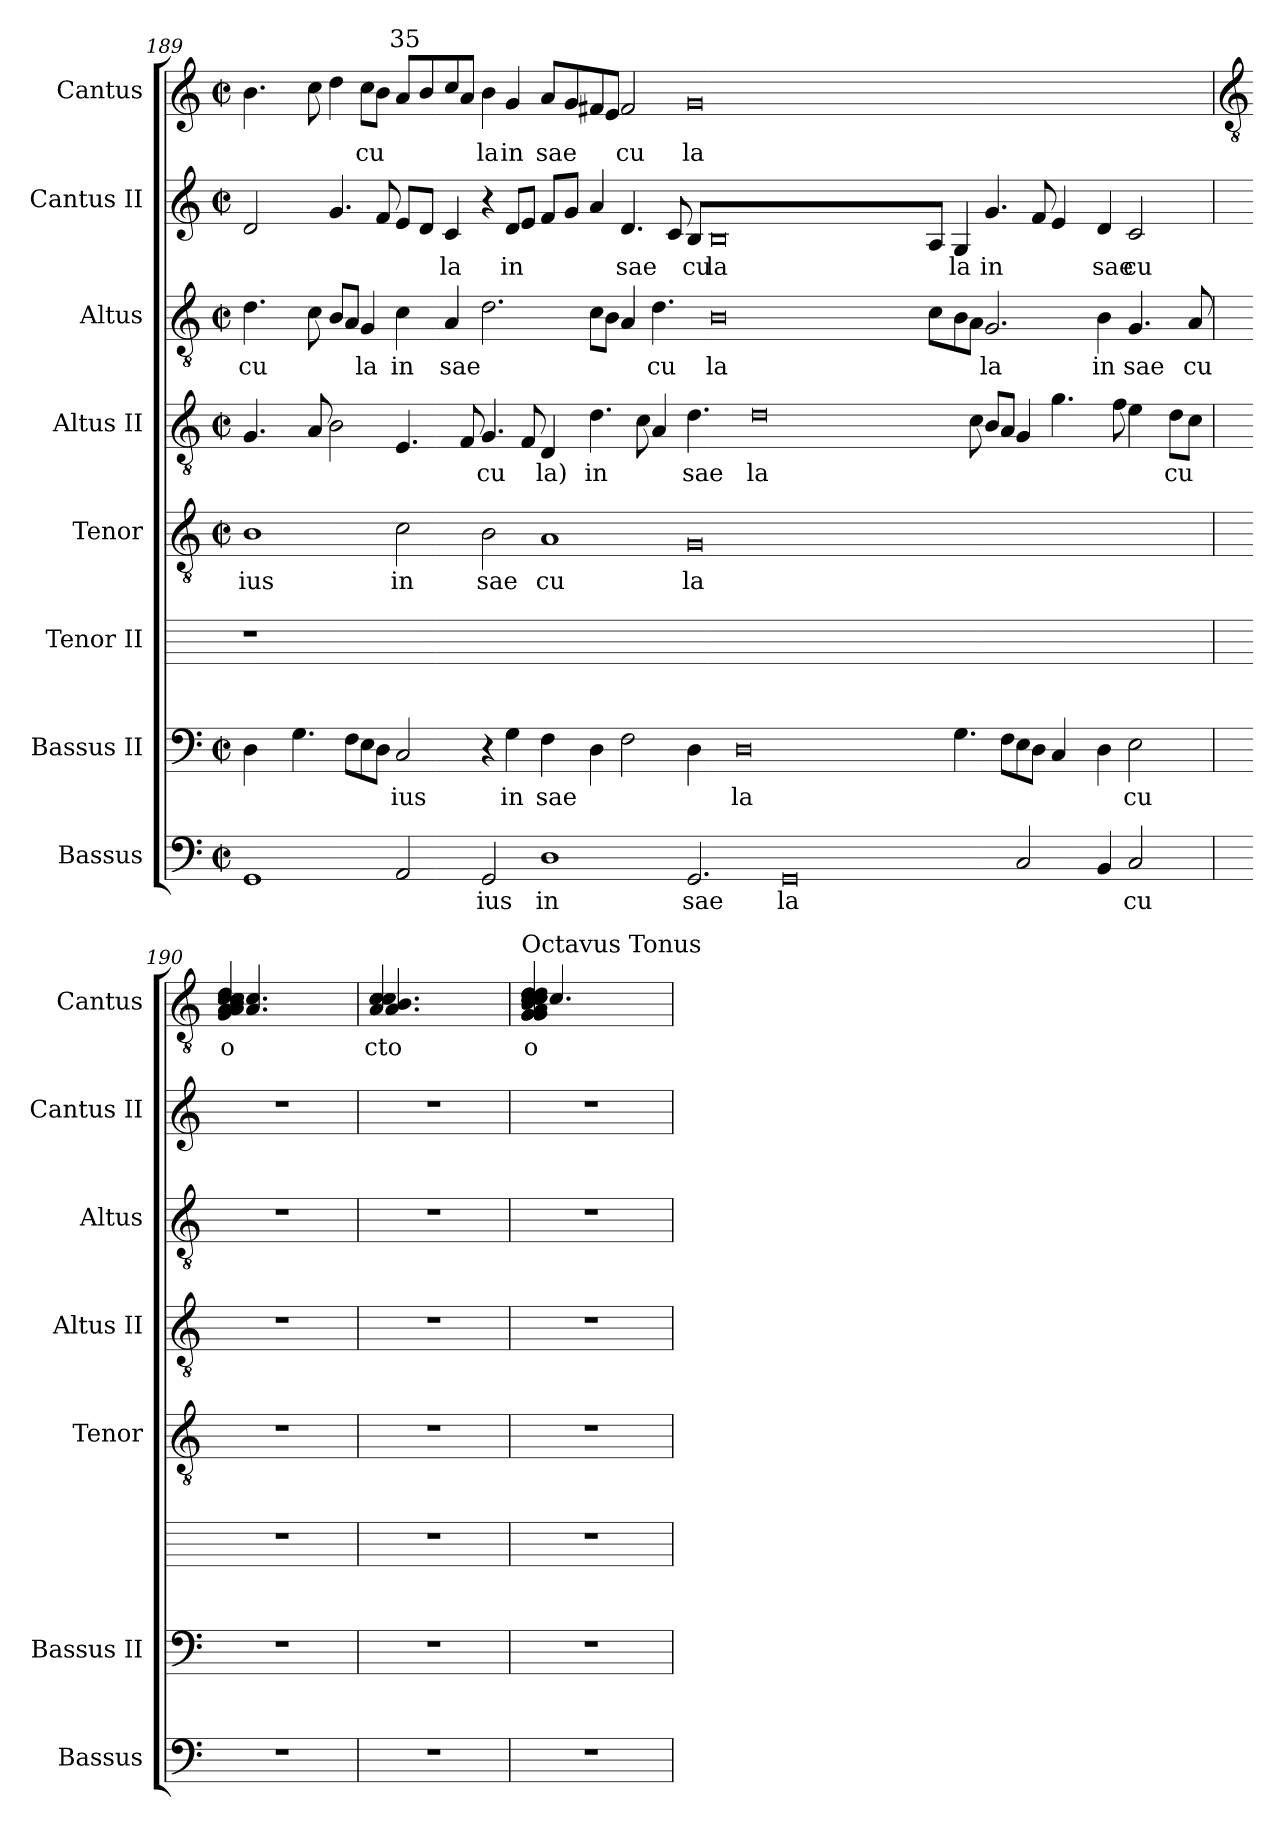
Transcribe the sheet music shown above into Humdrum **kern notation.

**kern	**text	**kern	**text	**kern	**kern	**text	**kern	**text	**kern	**text	**kern	**text	**kern	**text
*part8	*part8	*part7	*part7	*part6	*part5	*part5	*part4	*part4	*part3	*part3	*part2	*part2	*part1	*part1
*staff8	*staff8	*staff7	*staff7	*staff6	*staff5	*staff5	*staff4	*staff4	*staff3	*staff3	*staff2	*staff2	*staff1	*staff1
*I"Bassus	*	*I"Bassus II	*	*I"Tenor II	*I"Tenor	*	*I"Altus II	*	*I"Altus	*	*I"Cantus II	*	*I"Cantus	*
*I'Bassus	*	*I'Bassus II	*	*	*I'Tenor	*	*I'Altus II	*	*I'Altus	*	*I'Cantus II	*	*I'Cantus	*
!!LO:LB:g=z
*clefF4	*	*clefF4	*	*	*clefGv2	*	*clefGv2	*	*clefGv2	*	*clefG2	*	*clefG2	*
*	*	*	*	*	*k[]	*	*	*	*	*	*	*	*	*
*	*	*	*	*	*C:	*	*	*	*	*	*	*	*	*
*M2/2	*	*M2/2	*	*	*M2/2	*	*M2/2	*	*M2/2	*	*M2/2	*	*M2/2	*
*met(c|)	*	*met(c|)	*	*	*met(c|)	*	*met(c|)	*	*met(c|)	*	*met(c|)	*	*met(c|)	*
=189	=189	=189	=189	=189	=189	=189	=189	=189	=189	=189	=189	=189	=189	=189
!	!	!	!	!	!	!LO:LY:b:cj	!	!	!	!LO:LY:b:cj	!	!	!	!
*	*	*^	*	*	*	*	*^	*	*^	*	*	*	*^	*
*	*	*	*^	*	*	*	*	*	*	*	*	*^	*	*	*	*	*^	*
1GG	.	4D\	8..ryy	8...ryy	.	1r	1B	ius	4.G/	64ryy	.	4.d\	8ryy	8ryy	cu	2d/	.	4.b\	16ryy	2ryy	.
.	.	.	.	.	.	.	.	.	.	1ryy	.	.	.	.	.	.	.	.	.	.	.
.	.	.	.	.	.	.	.	.	.	.	.	.	.	.	.	.	.	.	1ryy	.	.
.	.	.	.	.	.	.	.	.	.	.	.	.	1ryy	64ryy	.	.	.	.	.	.	.
.	.	.	.	.	.	.	.	.	.	.	.	.	.	1ryy	.	.	.	.	.	.	.
.	.	.	1ryy	.	.	.	.	.	.	.	.	.	.	.	.	.	.	.	.	.	.
.	.	.	.	1ryy	.	.	.	.	.	.	.	.	.	.	.	.	.	.	.	.	.
.	.	4.G\	.	.	.	.	.	.	.	.	.	.	.	.	.	.	.	.	.	.	.
.	.	.	.	.	.	.	.	.	8A/	.	.	8c\	.	.	.	.	.	8cc\	.	.	.
.	.	.	.	.	.	.	.	.	2B\	.	.	8B/L	.	.	.	4.g/	.	4dd\	.	4...ryy	.
.	.	8F\L	.	.	.	.	.	.	.	.	.	8A/J	.	.	.	.	.	.	.	.	.
!	!	!	!	!	!	!	!	!	!	!	!	!	!	!	!LO:LY:b:cj	!	!	!	!	!	!LO:LY:b:cj
.	.	8E\	.	.	.	.	.	.	.	.	.	4G/	.	.	la	.	.	8cc\L	.	.	cu
.	.	8D\J	.	.	.	.	.	.	.	.	.	.	.	.	.	8f/	.	8b\J	.	.	.
!	!	!	!	!	!	!	!	!	!	!	!	!	!	!	!	!	!	!	!	!LO:TX:a:t=35	!
.	.	.	.	.	.	.	.	.	.	.	.	.	.	.	.	.	.	.	.	1ryy	.
!	!	!	!	!	!LO:LY:b:cj	!	!	!LO:LY:b:cj	!	!	!	!	!	!	!LO:LY:b:cj	!	!	!	!	!	!
2AA/	.	2C/	.	.	ius	00.ryy	2c\	in	4.E/	.	.	4c\	.	.	in	8e/L	.	8a/L	.	.	.
.	.	.	.	.	.	.	.	.	.	1ryy	.	.	.	.	.	.	.	.	.	.	.
.	.	.	.	.	.	.	.	.	.	.	.	.	.	.	.	.	.	.	1ryy	.	.
.	.	.	.	.	.	.	.	.	.	.	.	.	1ryy	.	.	8d/J	.	8b/	.	.	.
.	.	.	.	.	.	.	.	.	.	.	.	.	.	1ryy	.	.	.	.	.	.	.
.	.	.	1ryy	.	.	.	.	.	.	.	.	.	.	.	.	.	.	.	.	.	.
.	.	.	.	1ryy	.	.	.	.	.	.	.	.	.	.	.	.	.	.	.	.	.
!	!	!	!	!	!	!	!	!	!	!	!	!	!	!	!LO:LY:b	!	!LO:LY:b:cj	!	!	!	!
.	.	.	.	.	.	.	.	.	.	.	.	4A/	.	.	sae	4c/	la	8cc/	.	.	.
.	.	.	.	.	.	.	.	.	8F/	.	.	.	.	.	.	.	.	8a/J	.	.	.
!	!LO:LY:b:cj	!	!	!	!	!	!	!LO:LY:b:cj	!	!	!LO:LY:b:cj	!	!	!	!	!	!	!	!	!	!LO:LY:b:cj
2GG/	ius	4r	.	.	.	.	2B\	sae	4.G/	.	cu	2.d\	.	.	.	4r	.	4b\	.	.	la
!	!	!	!	!	!LO:LY:b:cj	!	!	!	!	!	!	!	!	!	!	!	!LO:LY:b:cj	!	!	!	!LO:LY:b:cj
.	.	4G\	.	.	in	.	.	.	.	.	.	.	.	.	.	8d/L	in	4g/	.	.	in
.	.	.	.	.	.	.	.	.	8F/	.	.	.	.	.	.	8e/J	.	.	.	.	.
.	.	.	.	.	.	.	.	.	.	.	.	.	.	.	.	.	.	.	.	1ryy	.
!	!LO:LY:b:cj	!	!	!	!LO:LY:b	!	!	!LO:LY:b:cj	!	!	!LO:LY:b:cj	!	!	!	!	!	!	!	!	!	!LO:LY:b
1D	in	4F\	.	.	sae	.	1A	cu	4D/	.	la)	.	.	.	.	8f/L	.	8a/L	.	.	sae
.	.	.	.	.	.	.	.	.	.	1ryy	.	.	.	.	.	.	.	.	.	.	.
.	.	.	.	.	.	.	.	.	.	.	.	.	.	.	.	.	.	.	1ryy	.	.
.	.	.	.	.	.	.	.	.	.	.	.	.	1ryy	.	.	8g/J	.	8g/	.	.	.
.	.	.	.	.	.	.	.	.	.	.	.	.	.	1ryy	.	.	.	.	.	.	.
.	.	.	1ryy	.	.	.	.	.	.	.	.	.	.	.	.	.	.	.	.	.	.
.	.	.	.	1ryy	.	.	.	.	.	.	.	.	.	.	.	.	.	.	.	.	.
!	!	!	!	!	!	!	!	!	!	!	!LO:LY:b:cj	!	!	!	!	!	!	!	!	!	!
.	.	4D\	.	.	.	.	.	.	4.d\	.	in	8c\L	.	.	.	4a/	.	8f#/	.	.	.
.	.	.	.	.	.	.	.	.	.	.	.	8B\J	.	.	.	.	.	8e/J	.	.	.
!	!	!	!	!	!	!	!	!	!	!	!	!	!	!	!	!	!LO:LY:b	!	!	!	!LO:LY:b:cj
.	.	2F\	.	.	.	.	.	.	.	.	.	4A/	.	.	.	4.d/	sae	2f#/	.	.	cu
.	.	.	.	.	.	.	.	.	8c\	.	.	.	.	.	.	.	.	.	.	.	.
!	!	!	!	!	!	!	!	!	!	!	!	!	!	!	!LO:LY:b:cj	!	!	!	!	!	!
.	.	.	.	.	.	.	.	.	4A/	.	.	4.d\	.	.	cu	.	.	.	.	.	.
.	.	.	.	.	.	.	.	.	.	.	.	.	.	.	.	8c/	.	.	.	.	.
.	.	.	.	.	.	.	.	.	.	.	.	.	.	.	.	.	.	.	.	1ryy	.
!	!LO:LY:b	!	!	!	!	!	!	!LO:LY:b:cj	!	!	!LO:LY:b	!	!	!	!	!	!LO:LY:b:cj	!	!	!	!LO:LY:b:cj
2.GG/	sae	4D\	.	.	.	.	0G	la	4.d\	.	sae	.	.	.	.	8B/L	cu	0g	.	.	la
.	.	.	.	.	.	.	.	.	.	1ryy	.	.	.	.	.	.	.	.	.	.	.
.	.	.	.	.	.	.	.	.	.	.	.	.	.	.	.	.	.	.	1ryy	.	.
!	!	!	!	!	!	!	!	!	!	!	!	!	!	!	!LO:LY:b:cj	!	!LO:LY:b:cj	!	!	!	!
.	.	.	.	.	.	.	.	.	.	.	.	0B	1ryy	.	la	0B	la	.	.	.	.
.	.	.	.	.	.	.	.	.	.	.	.	.	.	1ryy	.	.	.	.	.	.	.
.	.	.	1ryy	.	.	.	.	.	.	.	.	.	.	.	.	.	.	.	.	.	.
.	.	.	.	1ryy	.	.	.	.	.	.	.	.	.	.	.	.	.	.	.	.	.
!	!	!	!	!	!LO:LY:b:cj	!	!	!	!	!	!	!	!	!	!	!	!	!	!	!	!
.	.	0D	.	.	la	.	.	.	.	.	.	.	.	.	.	.	.	.	.	.	.
!	!	!	!	!	!	!	!	!	!	!	!LO:LY:b:cj	!	!	!	!	!	!	!	!	!	!
.	.	.	.	.	.	.	.	.	0d	.	la	.	.	.	.	.	.	.	.	.	.
!	!LO:LY:b:cj	!	!	!	!	!	!	!	!	!	!	!	!	!	!	!	!	!	!	!	!
0GG	la	.	.	.	.	.	.	.	.	.	.	.	.	.	.	.	.	.	.	.	.
.	.	.	.	.	.	.	.	.	.	.	.	.	.	.	.	.	.	.	.	1ryy	.
.	.	.	.	.	.	.	.	.	.	1ryy	.	.	.	.	.	.	.	.	.	.	.
.	.	.	.	.	.	.	.	.	.	.	.	.	.	.	.	.	.	.	1ryy	.	.
.	.	.	.	.	.	.	.	.	.	.	.	.	1ryy	.	.	.	.	.	.	.	.
.	.	.	.	.	.	.	.	.	.	.	.	.	.	1ryy	.	.	.	.	.	.	.
.	.	.	1ryy	.	.	.	.	.	.	.	.	.	.	.	.	.	.	.	.	.	.
.	.	.	.	1ryy	.	.	.	.	.	.	.	.	.	.	.	.	.	.	.	.	.
.	.	.	.	.	.	.	.	.	.	.	.	.	.	.	.	.	.	.	.	1ryy	.
.	.	.	.	.	.	.	0ryy	.	.	.	.	.	.	.	.	.	.	0ryy	.	.	.
.	.	.	.	.	.	.	.	.	.	1ryy	.	.	.	.	.	.	.	.	.	.	.
.	.	.	.	.	.	.	.	.	.	.	.	.	.	.	.	.	.	.	1ryy	.	.
.	.	.	.	.	.	.	.	.	.	.	.	8c\L	1...ryy	.	.	8A/J	.	.	.	.	.
.	.	.	.	.	.	.	.	.	.	.	.	.	.	1ryy	.	.	.	.	.	.	.
.	.	.	1ryy	.	.	.	.	.	.	.	.	.	.	.	.	.	.	.	.	.	.
.	.	.	.	1ryy	.	.	.	.	.	.	.	.	.	.	.	.	.	.	.	.	.
!	!	!	!	!	!	!	!	!	!	!	!	!	!	!	!	!	!LO:LY:b:cj	!	!	!	!
.	.	4.G\	.	.	.	.	.	.	.	.	.	8B\	.	.	.	4G/	la	.	.	.	.
.	.	.	.	.	.	.	.	.	8c\	.	.	8A\J	.	.	.	.	.	.	.	.	.
!	!	!	!	!	!	!	!	!	!	!	!	!	!	!	!LO:LY:b:cj	!	!LO:LY:b:cj	!	!	!	!
.	.	.	.	.	.	.	.	.	8B/L	.	.	2.G/	.	.	la	4.g/	in	.	.	.	.
.	.	8F\L	.	.	.	.	.	.	8A/J	.	.	.	.	.	.	.	.	.	.	.	.
2C/	.	8E\	.	.	.	.	.	.	4G/	.	.	.	.	.	.	.	.	.	.	.	.
.	.	8D\J	.	.	.	.	.	.	.	.	.	.	.	.	.	8f/	.	.	.	.	.
.	.	.	.	.	.	.	.	.	.	.	.	.	.	.	.	.	.	.	.	1ryy	.
.	.	4C/	.	.	.	.	.	.	4.g\	.	.	.	.	.	.	4e/	.	.	.	.	.
.	.	.	.	.	.	.	.	.	.	2ryy	.	.	.	.	.	.	.	.	.	.	.
.	.	.	.	.	.	.	.	.	.	.	.	.	.	.	.	.	.	.	2...ryy	.	.
.	.	.	.	.	.	.	.	.	.	.	.	.	.	2ryy	.	.	.	.	.	.	.
.	.	.	2ryy	.	.	.	.	.	.	.	.	.	.	.	.	.	.	.	.	.	.
.	.	.	.	2ryy	.	.	.	.	.	.	.	.	.	.	.	.	.	.	.	.	.
!	!	!	!	!	!	!	!	!	!	!	!	!	!	!	!LO:LY:b:cj	!	!LO:LY:b:cj	!	!	!	!
4BB/	.	4D\	.	.	.	.	.	.	.	.	.	4B\	.	.	in	4d/	sae	.	.	.	.
.	.	.	.	.	.	.	.	.	8f\	.	.	.	.	.	.	.	.	.	.	.	.
!	!LO:LY:b:cj	!	!	!	!LO:LY:b:cj	!	!	!	!	!	!	!	!	!	!LO:LY:b:cj	!	!LO:LY:b:cj	!	!	!	!
2C/	cu	2E\	.	.	cu	.	.	.	4e\	.	.	4.G/	.	.	sae	2c/	cu	.	.	.	.
.	.	.	.	.	.	.	.	.	.	4ryy	.	.	.	.	.	.	.	.	.	.	.
.	.	.	.	.	.	.	.	.	.	.	.	.	.	4ryy	.	.	.	.	.	.	.
.	.	.	4ryy	.	.	.	.	.	.	.	.	.	.	.	.	.	.	.	.	.	.
.	.	.	.	4ryy	.	.	.	.	.	.	.	.	.	.	.	.	.	.	.	.	.
!	!	!	!	!	!	!	!	!	!	!	!LO:LY:b:cj	!	!	!	!	!	!	!	!	!	!
.	.	.	.	.	.	.	.	.	8d\L	.	cu	.	.	.	.	.	.	.	.	.	.
.	.	.	.	.	.	.	.	.	.	8...ryy	.	.	.	.	.	.	.	.	.	.	.
!	!	!	!	!	!	!	!	!	!	!	!	!	!	!	!LO:LY:b:cj	!	!	!	!	!	!
.	.	.	.	.	.	.	.	.	8c\J	.	.	8A/	.	.	cu	.	.	.	.	.	.
.	.	.	.	.	.	.	.	.	.	.	.	.	.	16..ryy	.	.	.	.	.	.	.
.	.	.	32ryy	.	.	.	.	.	.	.	.	.	.	.	.	.	.	.	.	32ryy	.
.	.	.	.	64ryy	.	.	.	.	.	.	.	.	.	.	.	.	.	.	.	.	.
*	*	*	*	*	*	*	*	*	*v	*v	*	*	*	*	*	*	*	*v	*v	*v	*
*	*	*v	*v	*v	*	*	*	*	*	*	*v	*v	*v	*	*	*	*	*
!!LO:PB:g=z
=190	=190!	=190	=190!	=190	=190	=190!	=190	=190!	=190	=190!	=190	=190!	=190!	=190!
*	*	*	*	*	*	*	*	*	*	*	*	*	*clefGv2	*
*	*	*^	*	*	*	*	*^	*	*^	*	*	*	*^	*
*	*	*	*^	*	*	*	*	*	*	*	*	*^	*	*	*	*	*^	*
!	!	!	!	!	!	!	!	!	!	!	!	!	!	!	!	!	!	!	!	!	!LO:LY:b:cj
!	!	!	!	!	!	!	!	!	!	!	!	!	!	!	!	!	!	!	!	!	!LO:LY:b:cj
*	*	*	*	*	*	*	*	*	*v	*v	*	*	*	*	*	*	*	*	*v	*v	*
*	*	*v	*v	*v	*	*	*	*	*	*	*v	*v	*v	*	*	*	*	*	*
1r	.	1r	.	1r	1r	.	1r	.	1r	.	1r	.	(>(>(>4G/ 4A/ 4c/ 4c/ 4c/ 4d/ 4c/ 4c/ 4c/ 4B/ 4A/	(>4.A/ 4.c/	-o
.	.	.	.	.	.	.	.	.	.	.	.	.	2ryy	.	.
.	.	.	.	.	.	.	.	.	.	.	.	.	.	2ryy	.
.	.	.	.	.	.	.	.	.	.	.	.	.	8ryy	.	.
.	.	.	.	.	.	.	.	.	.	.	.	.	8ryy	8ryy	.
=191	=191	=191	=191	=191	=191	=191	=191	=191	=191	=191	=191	=191	=191	=191	=191
!	!	!	!	!	!	!	!	!	!	!	!	!	!	!	!LO:LY:b:cj
!	!	!	!	!	!	!	!	!	!	!	!	!	!	!	!LO:LY:b
1r	.	1r	.	1r	1r	.	1r	.	1r	.	1r	.	4c/ 4c/ 4c/ 4c/ 4A/ 4c/	(>4.B/ 4.A/	-cto
.	.	.	.	.	.	.	.	.	.	.	.	.	2ryy	.	.
.	.	.	.	.	.	.	.	.	.	.	.	.	.	2ryy	.
.	.	.	.	.	.	.	.	.	.	.	.	.	8ryy	.	.
.	.	.	.	.	.	.	.	.	.	.	.	.	8ryy	8ryy	.
!!LO:LB:g=z	!!
=192	=192	=192	=192	=192	=192	=192	=192	=192	=192	=192	=192	=192	=192	=192	=192
!	!	!	!	!	!	!	!	!	!	!	!	!	!LO:TX:a:t=Octavus Tonus	!	!
!	!	!	!	!	!	!	!	!	!	!	!	!	!	!	!LO:LY:b:cj
!	!	!	!	!	!	!	!	!	!	!	!	!	!	!	!LO:LY:b:cj
1r	.	1r	.	1r	1r	.	1r	.	1r	.	1r	.	(>(>(>(>(>4G/ 4A/ 4G/ 4G/ 4c/ 4c/ 4B/ 4c/ 4d/ 4d/ 4c/ 4d/ 4c/	4.c/	o
.	.	.	.	.	.	.	.	.	.	.	.	.	2ryy	.	.
.	.	.	.	.	.	.	.	.	.	.	.	.	.	2ryy	.
.	.	.	.	.	.	.	.	.	.	.	.	.	8ryy	.	.
.	.	.	.	.	.	.	.	.	.	.	.	.	8ryy	8ryy	.
*	*	*	*	*	*	*	*	*	*	*	*	*	*v	*v	*
=	=	=	=	=	=	=	=	=	=	=	=	=	=	=
*-	*-	*-	*-	*-	*-	*-	*-	*-	*-	*-	*-	*-	*-	*-
